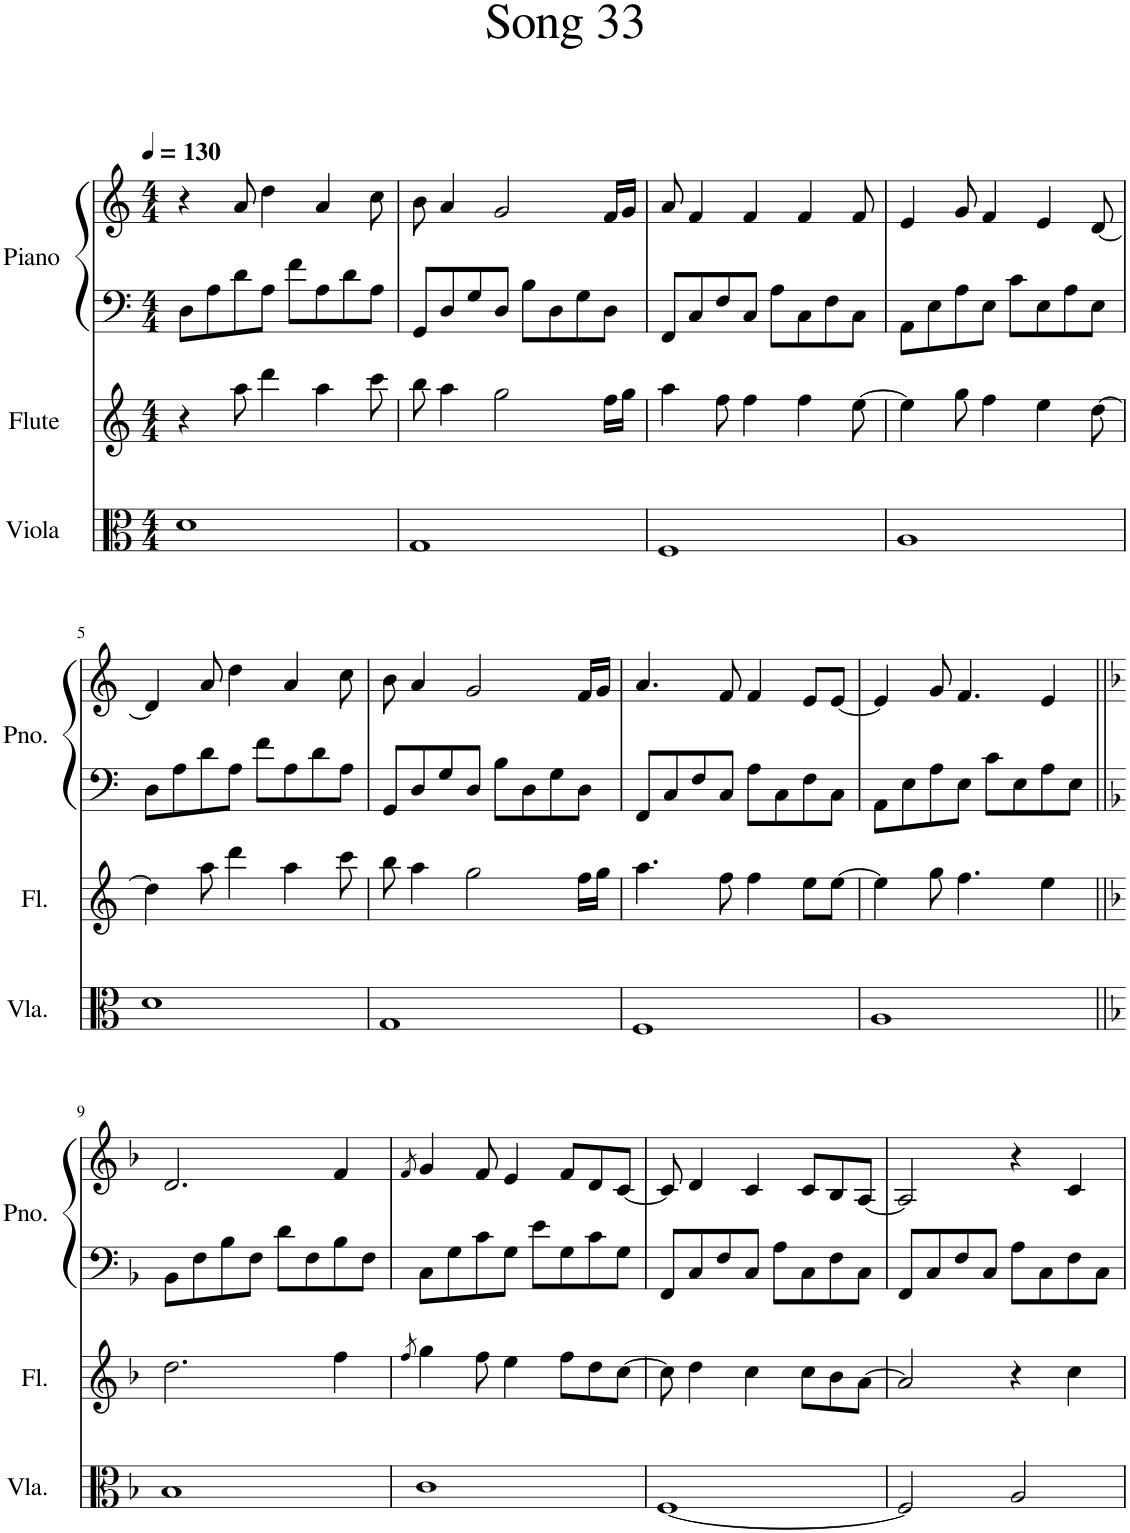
**kern	**kern	**kern	**kern
*part3	*part2	*part1	*part1
*staff4	*staff3	*staff2	*staff1
*I"Viola	*I"Flute	*I"Piano	*
*I'Vla.	*I'Fl.	*I'Pno.	*
*clefC3	*clefG2	*clefF4	*clefG2
*k[]	*k[]	*k[]	*k[]
*M4/4	*M4/4	*M4/4	*M4/4
*MM130	*MM130	*MM130	*MM130
=1	=1	=1	=1
1d	4r	8D\L	4r
.	.	8A\	.
.	8aa\	8d\	8a/
.	4ddd\	8A\J	4dd\
.	.	8f\L	.
.	4aa\	8A\	4a/
.	.	8d\	.
.	8ccc\	8A\J	8cc\
=2	=2	=2	=2
1G	8bb\	8GG/L	8b\
.	4aa\	8D/	4a/
.	.	8G/	.
.	2gg\	8D/J	2g/
.	.	8B\L	.
.	.	8D\	.
.	.	8G\	.
.	16ff\LL	8D\J	16f/LL
.	16gg\JJ	.	16g/JJ
=3	=3	=3	=3
1F	4aa\	8FF/L	8a/
.	.	8C/	4f/
.	8ff\	8F/	.
.	4ff\	8C/J	4f/
.	.	8A\L	.
.	4ff\	8C\	4f/
.	.	8F\	.
.	[8ee\	8C\J	8f/
=4	=4	=4	=4
1A	4ee\]	8AA\L	4e/
.	.	8E\	.
.	8gg\	8A\	8g/
.	4ff\	8E\J	4f/
.	.	8c\L	.
.	4ee\	8E\	4e/
.	.	8A\	.
.	[8dd\	8E\J	[8d/
!!LO:LB:g=z
=5	=5	=5	=5
1d	4dd\]	8D\L	4d/]
.	.	8A\	.
.	8aa\	8d\	8a/
.	4ddd\	8A\J	4dd\
.	.	8f\L	.
.	4aa\	8A\	4a/
.	.	8d\	.
.	8ccc\	8A\J	8cc\
=6	=6	=6	=6
1G	8bb\	8GG/L	8b\
.	4aa\	8D/	4a/
.	.	8G/	.
.	2gg\	8D/J	2g/
.	.	8B\L	.
.	.	8D\	.
.	.	8G\	.
.	16ff\LL	8D\J	16f/LL
.	16gg\JJ	.	16g/JJ
=7	=7	=7	=7
1F	4.aa\	8FF/L	4.a/
.	.	8C/	.
.	.	8F/	.
.	8ff\	8C/J	8f/
.	4ff\	8A\L	4f/
.	.	8C\	.
.	8ee\L	8F\	8e/L
.	[8ee\J	8C\J	[8e/J
=8	=8	=8	=8
1A	4ee\]	8AA\L	4e/]
.	.	8E\	.
.	8gg\	8A\	8g/
.	4.ff\	8E\J	4.f/
.	.	8c\L	.
.	.	8E\	.
.	4ee\	8A\	4e/
.	.	8E\J	.
!!LO:LB:g=z
=9||	=9||	=9||	=9||
*k[b-]	*k[b-]	*k[b-]	*k[b-]
1B-	2.dd\	8BB-\L	2.d/
.	.	8F\	.
.	.	8B-\	.
.	.	8F\J	.
.	.	8d\L	.
.	.	8F\	.
.	4ff\	8B-\	4f/
.	.	8F\J	.
=10	=10	=10	=10
.	8qff/	.	8qf/
1c	4gg\	8C\L	4g/
.	.	8G\	.
.	8ff\	8c\	8f/
.	4ee\	8G\J	4e/
.	.	8e\L	.
.	8ff\L	8G\	8f/L
.	8dd\	8c\	8d/
.	[8cc\J	8G\J	[8c/J
=11	=11	=11	=11
[1F	8cc\]	8FF/L	8c/]
.	4dd\	8C/	4d/
.	.	8F/	.
.	4cc\	8C/J	4c/
.	.	8A\L	.
.	8cc\L	8C\	8c/L
.	8b-\	8F\	8B-/
.	[8a\J	8C\J	[8A/J
=12	=12	=12	=12
2F/]	2a/]	8FF/L	2A/]
.	.	8C/	.
.	.	8F/	.
.	.	8C/J	.
2A/	4r	8A\L	4r
.	.	8C\	.
.	4cc\	8F\	4c/
.	.	8C\J	.
=	=	=	=
*-	*-	*-	*-
